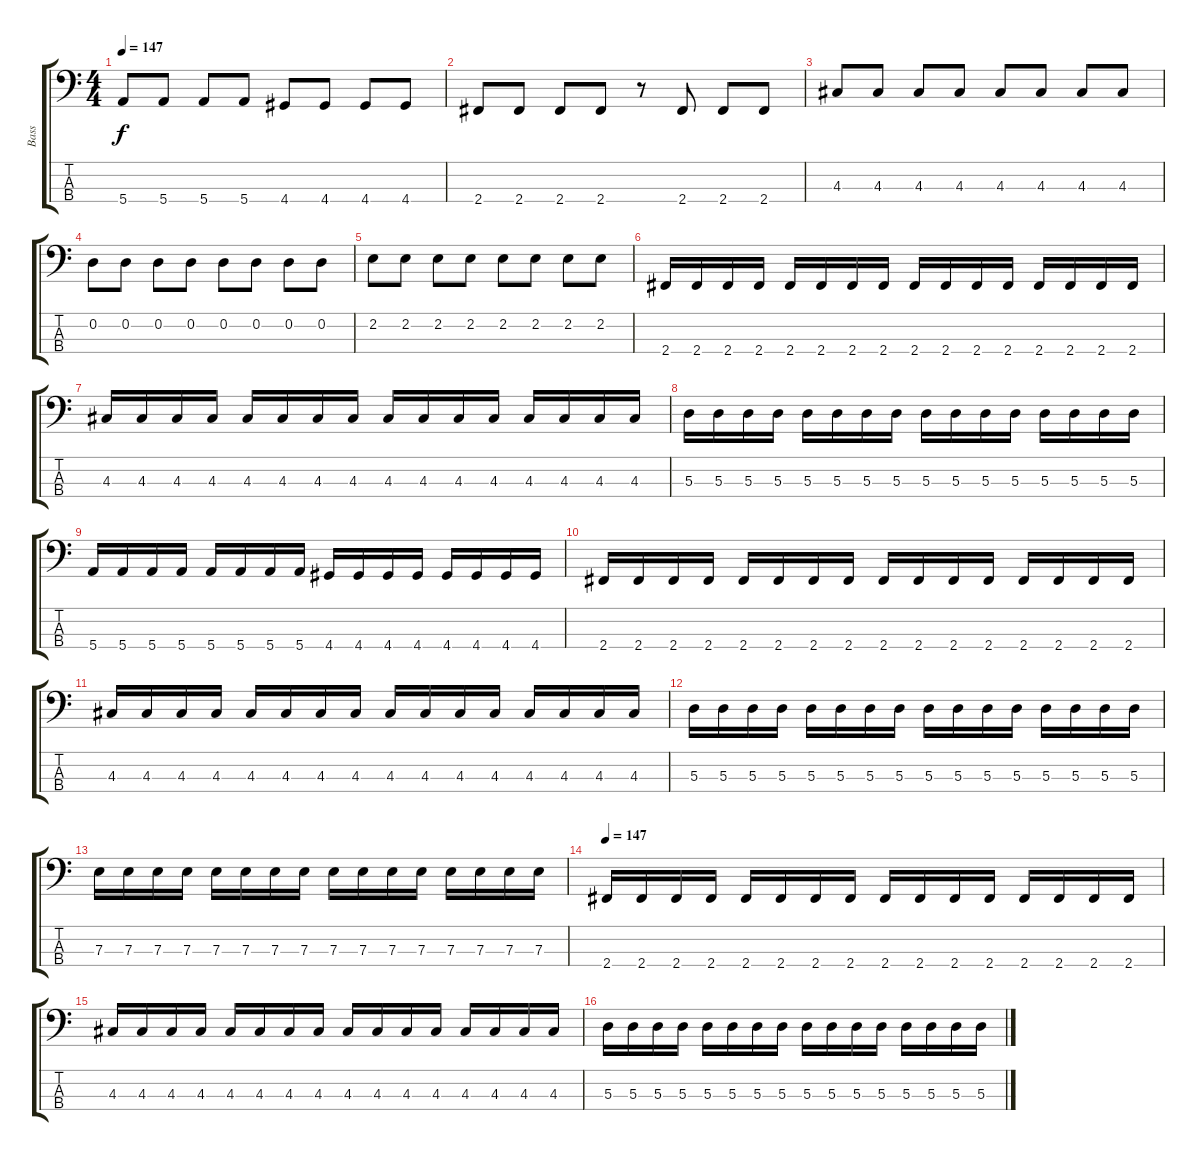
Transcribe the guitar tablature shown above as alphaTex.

\track ("Bass" "Bass") {instrument electricbassfinger}
\staff {score tabs}
\tuning (G2 D2 A1 E1) {hide}
\ts (4 4)
\tempo 147
\clef f4
\ks c
5.4.8{dy f} 5.4.8 5.4.8 5.4.8 4.4.8 4.4.8 4.4.8 4.4.8 |
2.4.8 2.4.8 2.4.8 2.4.8 r.8 2.4.8 2.4.8 2.4.8 |
4.3.8 4.3.8 4.3.8 4.3.8 4.3.8 4.3.8 4.3.8 4.3.8 |
0.2.8 0.2.8 0.2.8 0.2.8 0.2.8 0.2.8 0.2.8 0.2.8 |
2.2.8 2.2.8 2.2.8 2.2.8 2.2.8 2.2.8 2.2.8 2.2.8 |
2.4.16 2.4.16 2.4.16 2.4.16 2.4.16 2.4.16 2.4.16 2.4.16 2.4.16 2.4.16 2.4.16 2.4.16 2.4.16 2.4.16 2.4.16 2.4.16 |
4.3.16 4.3.16 4.3.16 4.3.16 4.3.16 4.3.16 4.3.16 4.3.16 4.3.16 4.3.16 4.3.16 4.3.16 4.3.16 4.3.16 4.3.16 4.3.16 |
5.3.16 5.3.16 5.3.16 5.3.16 5.3.16 5.3.16 5.3.16 5.3.16 5.3.16 5.3.16 5.3.16 5.3.16 5.3.16 5.3.16 5.3.16 5.3.16 |
5.4.16 5.4.16 5.4.16 5.4.16 5.4.16 5.4.16 5.4.16 5.4.16 4.4.16 4.4.16 4.4.16 4.4.16 4.4.16 4.4.16 4.4.16 4.4.16 |
2.4.16 2.4.16 2.4.16 2.4.16 2.4.16 2.4.16 2.4.16 2.4.16 2.4.16 2.4.16 2.4.16 2.4.16 2.4.16 2.4.16 2.4.16 2.4.16 |
4.3.16 4.3.16 4.3.16 4.3.16 4.3.16 4.3.16 4.3.16 4.3.16 4.3.16 4.3.16 4.3.16 4.3.16 4.3.16 4.3.16 4.3.16 4.3.16 |
5.3.16 5.3.16 5.3.16 5.3.16 5.3.16 5.3.16 5.3.16 5.3.16 5.3.16 5.3.16 5.3.16 5.3.16 5.3.16 5.3.16 5.3.16 5.3.16 |
7.3.16 7.3.16 7.3.16 7.3.16 7.3.16 7.3.16 7.3.16 7.3.16 7.3.16 7.3.16 7.3.16 7.3.16 7.3.16 7.3.16 7.3.16 7.3.16 |
\tempo 147
2.4.16 2.4.16 2.4.16 2.4.16 2.4.16 2.4.16 2.4.16 2.4.16 2.4.16 2.4.16 2.4.16 2.4.16 2.4.16 2.4.16 2.4.16 2.4.16 |
4.3.16 4.3.16 4.3.16 4.3.16 4.3.16 4.3.16 4.3.16 4.3.16 4.3.16 4.3.16 4.3.16 4.3.16 4.3.16 4.3.16 4.3.16 4.3.16 |
5.3.16 5.3.16 5.3.16 5.3.16 5.3.16 5.3.16 5.3.16 5.3.16 5.3.16 5.3.16 5.3.16 5.3.16 5.3.16 5.3.16 5.3.16 5.3.16
